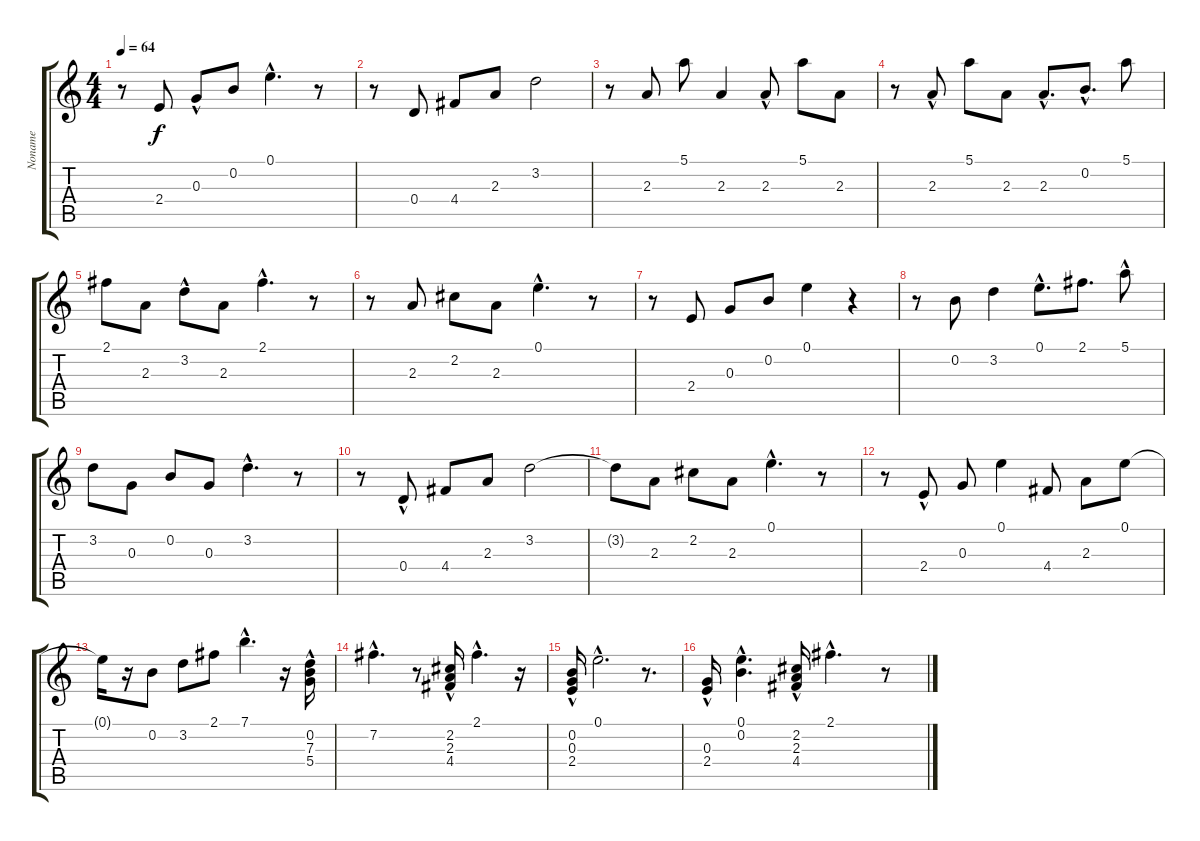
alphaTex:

\track ("Noname" "Noname") {instrument acousticguitarsteel}
\staff {score tabs}
\tuning (E4 B3 G3 D3 A2 E2) {hide}
\ts (4 4)
\tempo 64
\clef g2
\ks c
r.8{dy f} 2.4.8 0.3{hac}.8 0.2.8 0.1{hac}.4{d} r.8 |
r.8 0.4.8 4.4.8 2.3.8 3.2.2 |
r.8 2.3.8 5.1.8 2.3.4 2.3{hac}.8 5.1.8 2.3.8 |
r.8 2.3{hac}.8 5.1.8 2.3.8 2.3{hac}.8{d} 0.2{hac}.8{d} 5.1.8 |
2.1.8 2.3.8 3.2{hac}.8 2.3.8 2.1{hac}.4{d} r.8 |
r.8 2.3.8 2.2.8 2.3.8 0.1{hac}.4{d} r.8 |
r.8 2.4.8 0.3.8 0.2.8 0.1.4 r.4 |
r.8 0.2.8 3.2.4 0.1{hac}.8{d} 2.1.8{d} 5.1{hac}.8 |
3.2.8 0.3.8 0.2.8 0.3.8 3.2{hac}.4{d} r.8 |
r.8 0.4{hac}.8 4.4.8 2.3.8 3.2.2 |
3.2{t}.8 2.3.8 2.2.8 2.3.8 0.1{hac}.4{d} r.8 |
r.8 2.4{hac}.8 0.3.8 0.1.4 4.4.8 2.3.8 0.1.8 |
0.1{t}.16 r.16 0.2.8 3.2.8 2.1.8 7.1{hac}.4{d} r.16 (0.2 7.3{hac} 5.4).16 |
7.2{hac}.4{d} r.8 (2.2{hac} 2.3 4.4{hac}).16 2.1{hac}.4{d} r.16 |
(0.2{hac} 0.3{hac} 2.4{hac}).16 0.1{hac}.2{d} r.8{d} |
(0.3{hac} 2.4).16 (0.1{hac} 0.2{hac}).4{d} (2.2{hac} 2.3 4.4{hac}).16 2.1{hac}.4{d} r.8
